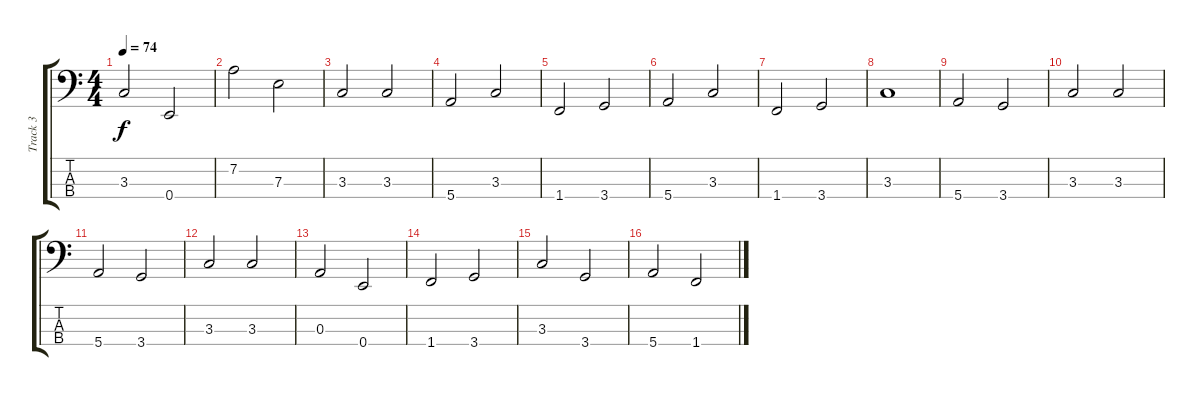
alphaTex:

\track ("Track 3" "Track 3") {instrument electricbassfinger}
\staff {score tabs}
\tuning (G2 D2 A1 E1) {hide}
\ts (4 4)
\tempo 74
\clef f4
\ks c
3.3.2{dy f} 0.4.2 |
7.2.2 7.3.2 |
3.3.2 3.3.2 |
5.4.2 3.3.2 |
1.4.2 3.4.2 |
5.4.2 3.3.2 |
1.4.2 3.4.2 |
3.3.1 |
5.4.2 3.4.2 |
3.3.2 3.3.2 |
5.4.2 3.4.2 |
3.3.2 3.3.2 |
0.3.2 0.4.2 |
1.4.2 3.4.2 |
3.3.2 3.4.2 |
5.4.2 1.4.2
